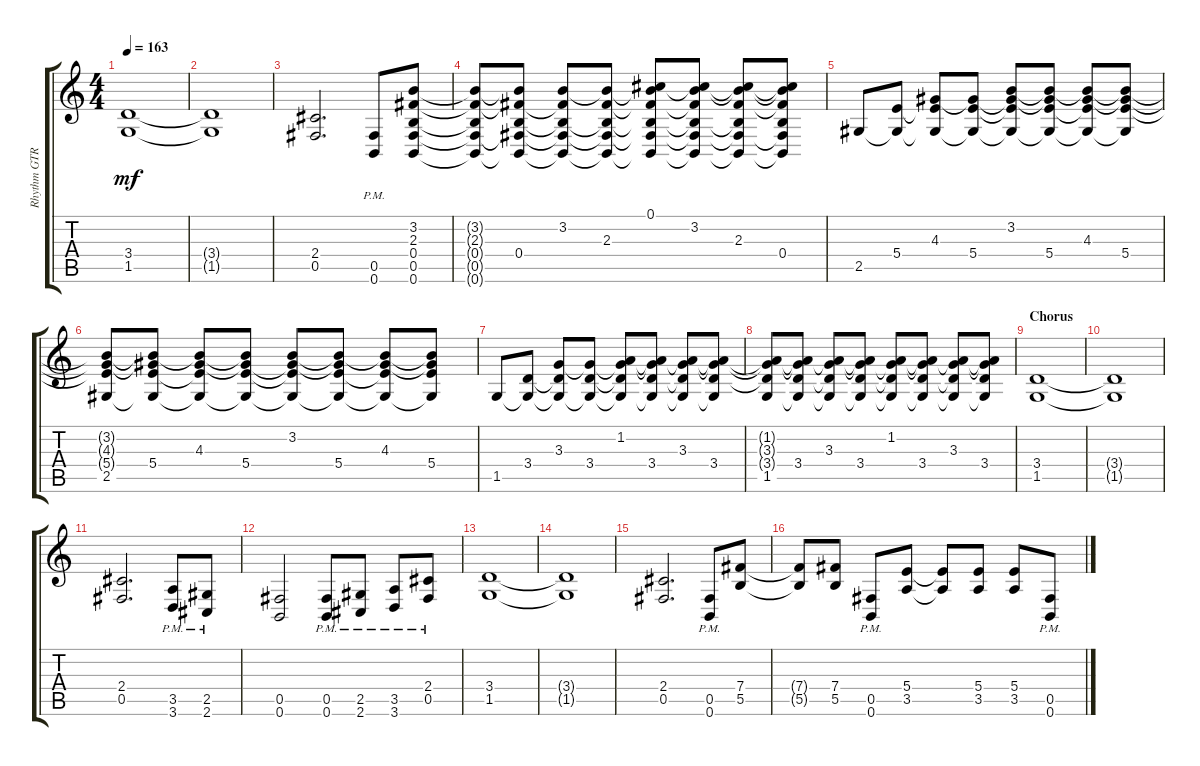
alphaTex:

\track ("Rhythm GTR 2" "Rhythm GTR") {instrument distortionguitar}
\staff {score tabs}
\tuning (Db4 Ab3 E3 B2 Gb2 B1) {hide}
\ts (4 4)
\tempo 163
\clef g2
\ks aminor
(3.4 1.5).1{dy mf} |
(3.4{t} 1.5{t}).1 |
(2.4 0.5).2{d} (0.5{pm} 0.6{pm}).8 (3.2 2.3 0.4 0.5 0.6).8 |
(3.2{t} 2.3{t} 0.4{t} 0.5{t} 0.6{t}).8 (3.2{t} 2.3{t} 0.4 0.5{t} 0.6{t}).8 (3.2 2.3{t} 0.4{t} 0.5{t} 0.6{t}).8 (3.2{t} 2.3 0.4{t} 0.5{t} 0.6{t}).8 (0.1 3.2{t} 2.3{t} 0.4{t} 0.5{t} 0.6{t}).8 (0.1{t} 3.2 2.3{t} 0.4{t} 0.5{t} 0.6{t}).8 (0.1{t} 3.2{t} 2.3 0.4{t} 0.5{t} 0.6{t}).8 (0.1{t} 3.2{t} 2.3{t} 0.4 0.5{t} 0.6{t}).8 |
2.5.8 (5.4 2.5{t}).8 (4.3 5.4{t} 2.5{t}).8 (4.3{t} 5.4 2.5{t}).8 (3.2 4.3{t} 5.4{t} 2.5{t}).8 (3.2{t} 4.3{t} 5.4 2.5{t}).8 (3.2{t} 4.3 5.4{t} 2.5{t}).8 (3.2{t} 4.3{t} 5.4 2.5{t}).8 |
(3.2{t} 4.3{t} 5.4{t} 2.5).8 (3.2{t} 4.3{t} 5.4 2.5{t}).8 (3.2{t} 4.3 5.4{t} 2.5{t}).8 (3.2{t} 4.3{t} 5.4 2.5{t}).8 (3.2 4.3{t} 5.4{t} 2.5{t}).8 (3.2{t} 4.3{t} 5.4 2.5{t}).8 (3.2{t} 4.3 5.4{t} 2.5{t}).8 (3.2{t} 4.3{t} 5.4 2.5{t}).8 |
1.5.8 (3.4 1.5{t}).8 (3.3 3.4{t} 1.5{t}).8 (3.3{t} 3.4 1.5{t}).8 (1.2 3.3{t} 3.4{t} 1.5{t}).8 (1.2{t} 3.3{t} 3.4 1.5{t}).8 (1.2{t} 3.3 3.4{t} 1.5{t}).8 (1.2{t} 3.3{t} 3.4 1.5{t}).8 |
(1.2{t} 3.3{t} 3.4{t} 1.5).8 (1.2{t} 3.3{t} 3.4 1.5{t}).8 (1.2{t} 3.3 3.4{t} 1.5{t}).8 (1.2{t} 3.3{t} 3.4 1.5{t}).8 (1.2 3.3{t} 3.4{t} 1.5{t}).8 (1.2{t} 3.3{t} 3.4 1.5{t}).8 (1.2{t} 3.3 3.4{t} 1.5{t}).8 (1.2{t} 3.3{t} 3.4 1.5{t}).8 |
\section ("" "Chorus")
(3.4 1.5).1 |
(3.4{t} 1.5{t}).1 |
(2.4 0.5).2{d} (3.5{pm} 3.6{pm}).8 (2.5{pm} 2.6{pm}).8 |
(0.5 0.6).2 (0.5{pm} 0.6{pm}).8 (2.5{pm} 2.6{pm}).8 (3.5{pm} 3.6{pm}).8 (2.4{pm} 0.5{pm}).8 |
(3.4 1.5).1 |
(3.4{t} 1.5{t}).1 |
(2.4 0.5).2{d} (0.5{pm} 0.6{pm}).8 (7.4 5.5).8 |
(7.4{t} 5.5{t}).8 (7.4 5.5).8 (0.5{pm} 0.6{pm}).8 (5.4 3.5).8 (5.4{t} 3.5{t}).8 (5.4 3.5).8 (5.4 3.5).8 (0.5{pm} 0.6{pm}).8
